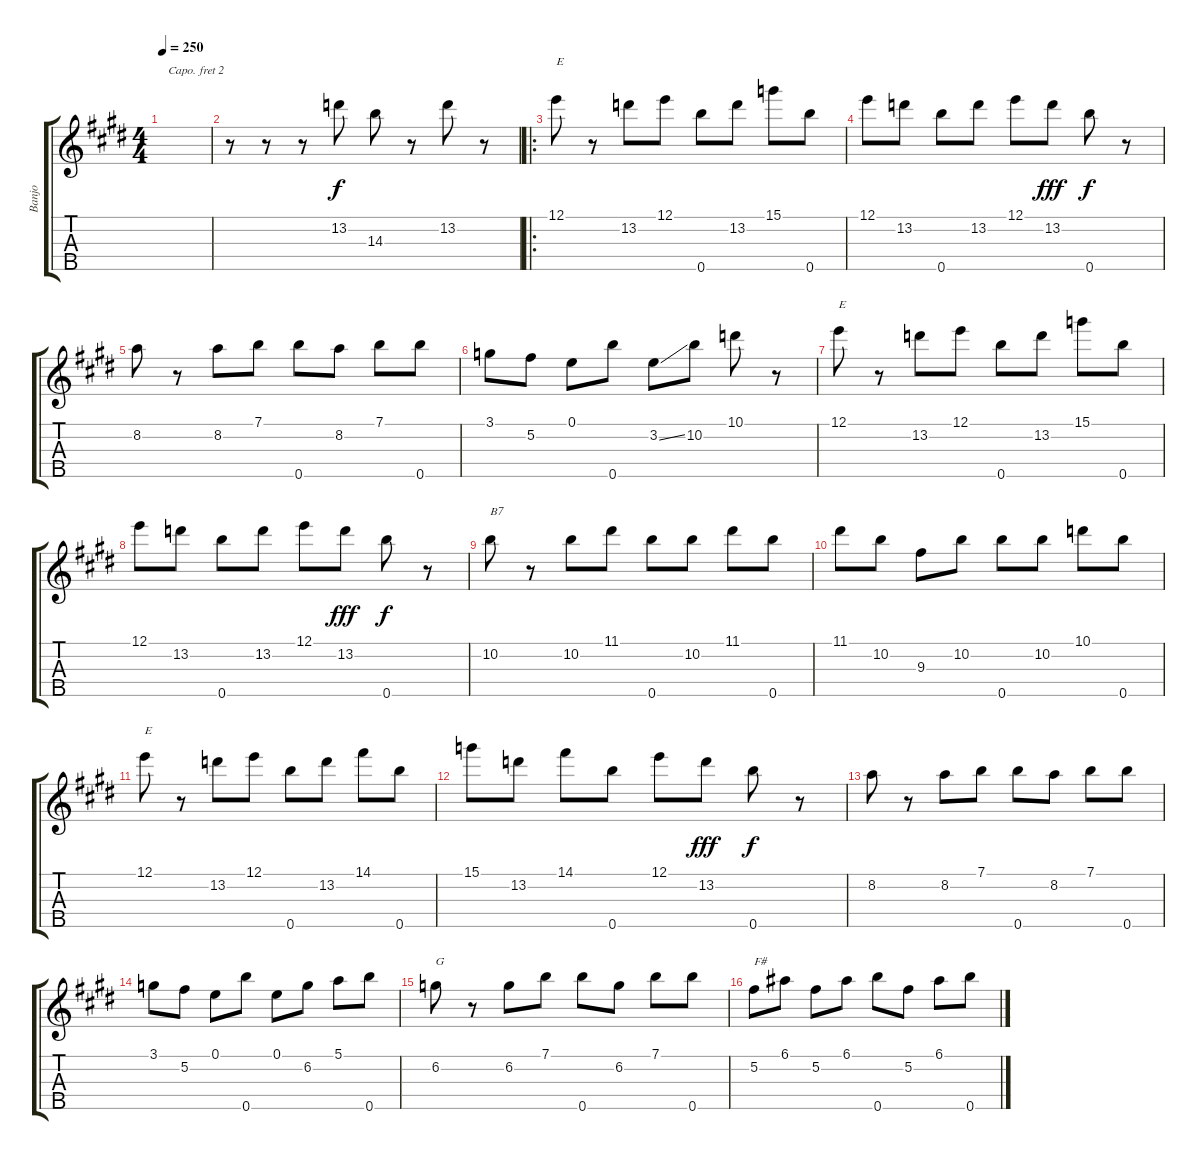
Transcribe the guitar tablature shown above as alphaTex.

\track ("Banjo" "Banjo") {instrument banjo}
\staff {score tabs}
\capo 2
\tuning (D4 B3 G3 D3 A4) {hide}
\displaytranspose 12
\ts (4 4)
\tempo 250
\clef g2
\ks e
|
r.8 r.8 r.8 13.2.8 14.3.8 r.8 13.2.8 r.8 |
\ro
12.1.8{txt "E"} r.8 13.2.8 12.1.8 0.5.8 13.2.8 15.1.8 0.5.8 |
12.1.8 13.2.8 0.5.8 13.2.8 12.1.8 13.2.8{dy fff} 0.5.8{dy f} r.8 |
8.2.8 r.8 8.2.8 7.1.8 0.5.8 8.2.8 7.1.8 0.5.8 |
3.1.8 5.2.8 0.1.8 0.5.8 3.2{ss}.8 10.2.8 10.1.8 r.8 |
12.1.8{txt "E"} r.8 13.2.8 12.1.8 0.5.8 13.2.8 15.1.8 0.5.8 |
12.1.8 13.2.8 0.5.8 13.2.8 12.1.8 13.2.8{dy fff} 0.5.8{dy f} r.8 |
10.2.8{txt "B7"} r.8 10.2.8 11.1.8 0.5.8 10.2.8 11.1.8 0.5.8 |
11.1.8 10.2.8 9.3.8 10.2.8 0.5.8 10.2.8 10.1.8 0.5.8 |
12.1.8{txt "E"} r.8 13.2.8 12.1.8 0.5.8 13.2.8 14.1.8 0.5.8 |
15.1.8 13.2.8 14.1.8 0.5.8 12.1.8 13.2.8{dy fff} 0.5.8{dy f} r.8 |
8.2.8 r.8 8.2.8 7.1.8 0.5.8 8.2.8 7.1.8 0.5.8 |
3.1.8 5.2.8 0.1.8 0.5.8 0.1.8 6.2.8 5.1.8 0.5.8 |
6.2.8{txt "G"} r.8 6.2.8 7.1.8 0.5.8 6.2.8 7.1.8 0.5.8 |
5.2.8{txt "F#"} 6.1.8 5.2.8 6.1.8 0.5.8 5.2.8 6.1.8 0.5.8
